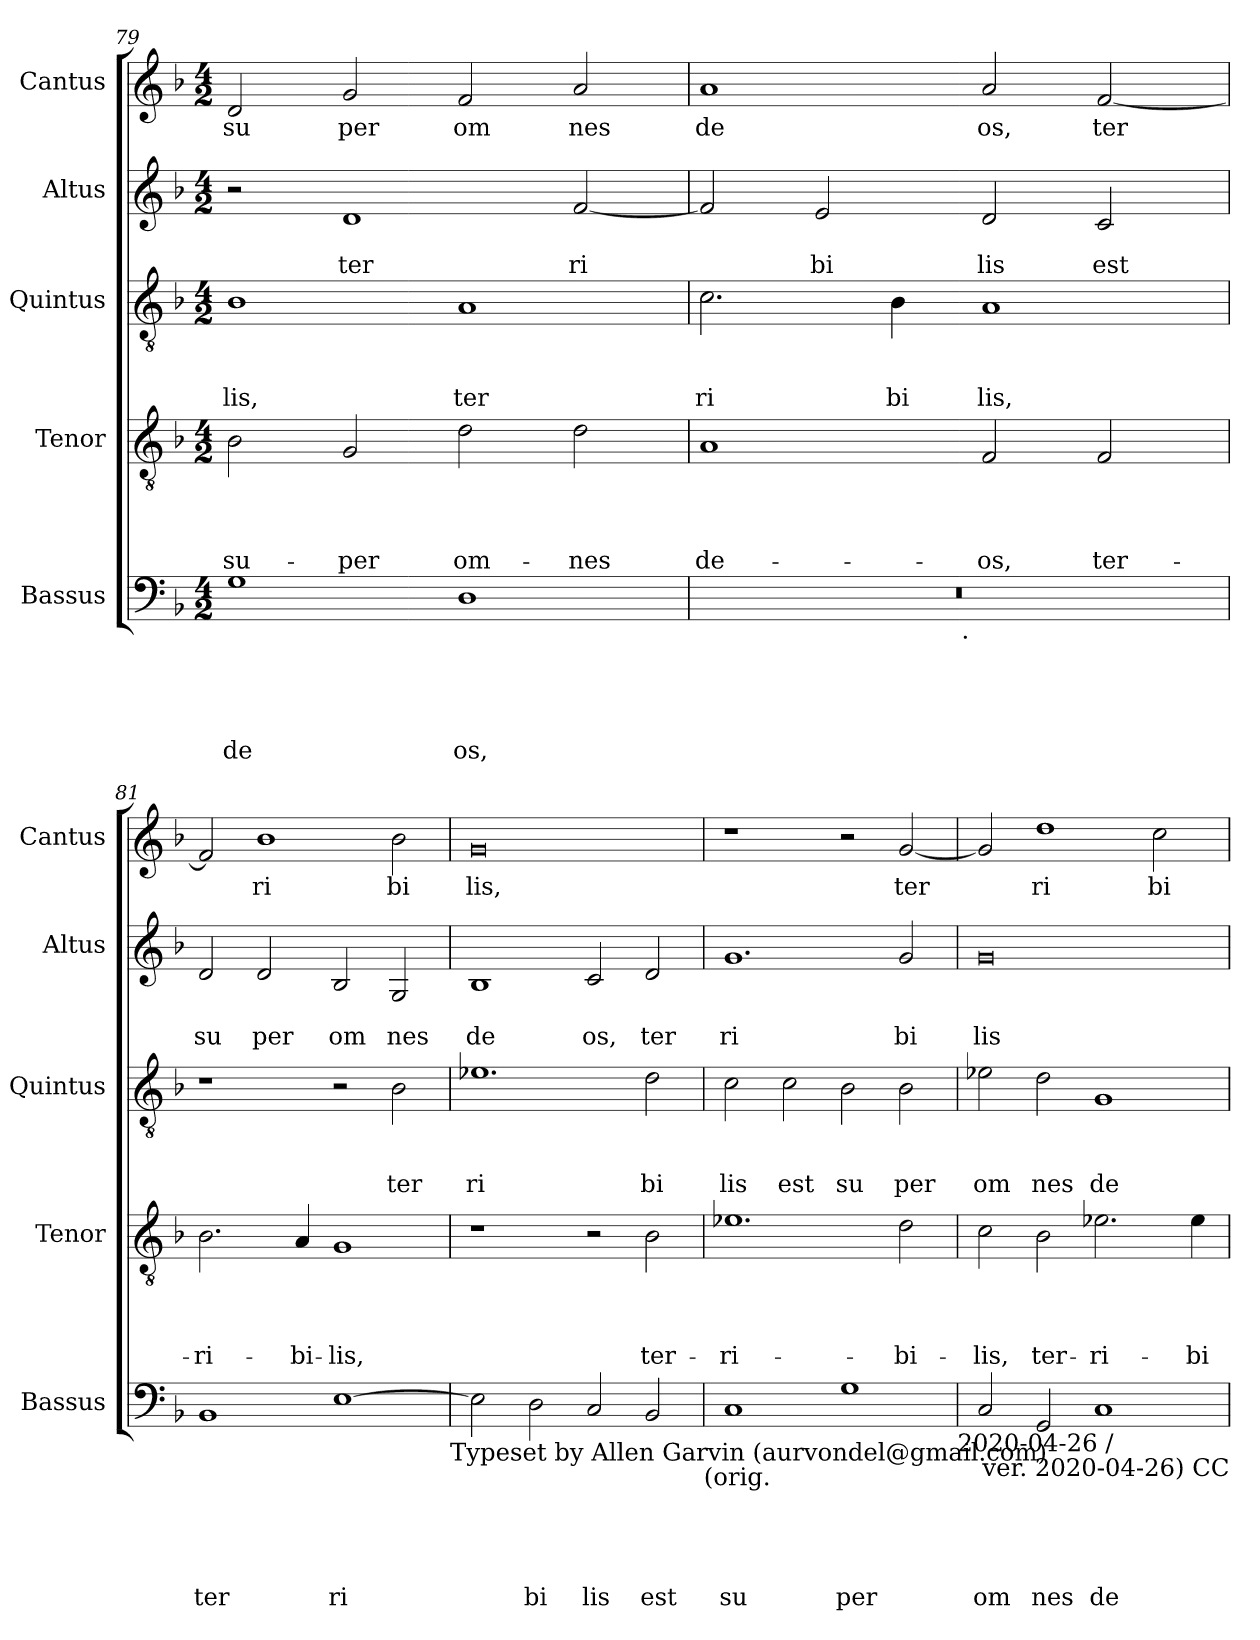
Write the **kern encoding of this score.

**kern	**text	**text	**text	**text	**text	**kern	**text	**text	**text	**text	**kern	**text	**text	**text	**kern	**text	**text	**kern	**text
*part5	*part5	*part5	*part5	*part5	*part5	*part4	*part4	*part4	*part4	*part4	*part3	*part3	*part3	*part3	*part2	*part2	*part2	*part1	*part1
*staff5	*staff5	*staff5	*staff5	*staff5	*staff5	*staff4	*staff4	*staff4	*staff4	*staff4	*staff3	*staff3	*staff3	*staff3	*staff2	*staff2	*staff2	*staff1	*staff1
*I"Bassus	*	*	*	*	*	*I"Tenor	*	*	*	*	*I"Quintus	*	*	*	*I"Altus	*	*	*I"Cantus	*
*I'Bassus	*	*	*	*	*	*I'Tenor	*	*	*	*	*I'Quintus	*	*	*	*I'Altus	*	*	*I'Cantus	*
!!LO:LB:g=z
*clefF4	*	*	*	*	*	*clefGv2	*	*	*	*	*clefGv2	*	*	*	*clefG2	*	*	*clefG2	*
*ITrd-3c-5	*	*	*	*	*	*	*	*	*	*	*ITrd-3c-5	*	*	*	*ITrd-3c-5	*	*	*ITrd-3c-5	*
*k[b-e-]	*	*	*	*	*	*k[b-]	*	*	*	*	*k[b-e-]	*	*	*	*k[b-e-]	*	*	*k[b-e-]	*
*B-:	*	*	*	*	*	*F:	*	*	*	*	*B-:	*	*	*	*B-:	*	*	*B-:	*
*M4/2	*	*	*	*	*	*M4/2	*	*	*	*	*M4/2	*	*	*	*M4/2	*	*	*M4/2	*
=79	=79	=79	=79	=79	=79	=79	=79	=79	=79	=79	=79	=79	=79	=79	=79	=79	=79	=79	=79
!	!	!	!	!	!LO:LY:b	!	!	!	!	!LO:LY:b	!	!	!	!LO:LY:b	!	!	!	!	!LO:LY:b
1c	.	.	.	.	de	2B-\	.	.	.	su-	1e-	.	.	lis,	2r	.	.	2g/	su
!	!	!	!	!	!	!	!	!	!	!LO:LY:b	!	!	!	!	!	!	!LO:LY:b	!	!LO:LY:b
.	.	.	.	.	.	2G/	.	.	.	-per	.	.	.	.	1g	.	ter	2cc/	per
!	!	!	!	!	!LO:LY:b	!	!	!	!	!LO:LY:b	!	!	!	!LO:LY:b	!	!	!	!	!LO:LY:b
1G	.	.	.	.	os,	2d\	.	.	.	om-	1d	.	.	ter	.	.	.	2b-/	om
!	!	!	!	!	!	!	!	!	!	!LO:LY:b	!	!	!	!	!	!	!LO:LY:b	!	!LO:LY:b
.	.	.	.	.	.	2d\	.	.	.	-nes	.	.	.	.	[<2b-/	.	ri	2dd/	nes
=80	=80	=80	=80	=80	=80	=80	=80	=80	=80	=80	=80	=80	=80	=80	=80	=80	=80	=80	=80
!	!	!	!	!	!	!	!	!	!	!LO:LY:b	!	!	!	!LO:LY:b	!	!	!	!	!LO:LY:b
*^	*	*	*	*	*	*	*	*	*	*	*	*	*	*	*	*	*	*	*
0r	2ryy	.	.	.	.	.	1A	.	.	.	de-	2.f\	.	.	ri	2b-/]	.	.	1dd	de
!	!	!	!	!	!	!	!	!	!	!	!	!	!	!	!	!	!	!LO:LY:b	!	!
.	4...ryy	.	.	.	.	.	.	.	.	.	.	.	.	.	.	2a/	.	bi	.	.
!	!	!	!	!	!	!	!	!	!	!	!	!	!	!	!LO:LY:b	!	!	!	!	!
.	.	.	.	.	.	.	.	.	.	.	.	4e-\	.	.	bi	.	.	.	.	.
!	!LO:TX:b:t=.	!	!	!	!	!	!	!	!	!	!	!	!	!	!	!	!	!	!	!
.	1ryy	.	.	.	.	.	.	.	.	.	.	.	.	.	.	.	.	.	.	.
!	!	!	!	!	!	!	!	!	!	!	!LO:LY:b	!	!	!	!LO:LY:b	!	!	!LO:LY:b	!	!LO:LY:b
.	.	.	.	.	.	.	2F/	.	.	.	-os,	1d	.	.	lis,	2g/	.	lis	2dd/	os,
!	!	!	!	!	!	!	!	!	!	!	!LO:LY:b	!	!	!	!	!	!	!LO:LY:b	!	!LO:LY:b
.	.	.	.	.	.	.	2F/	.	.	.	ter-	.	.	.	.	2f/	.	est	[<2b-/	ter
.	32ryy	.	.	.	.	.	.	.	.	.	.	.	.	.	.	.	.	.	.	.
=81	=81	=81	=81	=81	=81	=81	=81	=81	=81	=81	=81	=81	=81	=81	=81	=81	=81	=81	=81	=81
!	!	!	!	!	!	!LO:LY:b	!	!	!	!	!LO:LY:b	!	!	!	!	!	!	!LO:LY:b	!	!
*v	*v	*	*	*	*	*	*	*	*	*	*	*	*	*	*	*	*	*	*	*
1E-	.	.	.	.	ter	2.B-\	.	.	.	-ri-	1r	.	.	.	2g/	.	su	2b-/]	.
!	!	!	!	!	!	!	!	!	!	!	!	!	!	!	!	!	!LO:LY:b	!	!LO:LY:b
.	.	.	.	.	.	.	.	.	.	.	.	.	.	.	2g/	.	per	1ee-	ri
!	!	!	!	!	!	!	!	!	!	!LO:LY:b	!	!	!	!	!	!	!	!	!
.	.	.	.	.	.	4A/	.	.	.	-bi-	.	.	.	.	.	.	.	.	.
!	!	!	!	!	!LO:LY:b	!	!	!	!	!LO:LY:b	!	!	!	!	!	!	!LO:LY:b	!	!
[>1A	.	.	.	.	ri	1G	.	.	.	-lis,	2r	.	.	.	2e-/	.	om	.	.
!	!	!	!	!	!	!	!	!	!	!	!	!	!	!LO:LY:b	!	!	!LO:LY:b	!	!LO:LY:b
.	.	.	.	.	.	.	.	.	.	.	2e-\	.	.	ter	2c/	.	nes	2ee-\	bi
!LO:TX:b:t=Typeset by Allen Garvin (aurvondel@gmail.com)	!	!	!	!	!	!	!	!	!	!	!	!	!	!	!	!	!	!	!
=82	=82	=82	=82	=82	=82	=82	=82	=82	=82	=82	=82	=82	=82	=82	=82	=82	=82	=82	=82
!	!	!	!	!	!	!	!	!	!	!	!	!	!	!LO:LY:b	!	!	!LO:LY:b	!	!LO:LY:b
2A\]	.	.	.	.	.	1r	.	.	.	.	1.a-	.	.	ri	1e-	.	de	0cc	lis,
!	!	!	!	!	!LO:LY:b	!	!	!	!	!	!	!	!	!	!	!	!	!	!
2G\	.	.	.	.	bi	.	.	.	.	.	.	.	.	.	.	.	.	.	.
!	!	!	!	!	!LO:LY:b	!	!	!	!	!	!	!	!	!	!	!	!LO:LY:b	!	!
2F/	.	.	.	.	lis	2r	.	.	.	.	.	.	.	.	2f/	.	os,	.	.
!	!	!	!	!	!LO:LY:b	!	!	!	!	!LO:LY:b	!	!	!	!LO:LY:b	!	!	!LO:LY:b	!	!
2E-/	.	.	.	.	est	2B-\	.	.	.	ter-	2g\	.	.	bi	2g/	.	ter	.	.
!LO:TX:b:t=(orig.	!	!	!	!	!	!	!	!	!	!	!	!	!	!	!	!	!	!	!
=83	=83	=83	=83	=83	=83	=83	=83	=83	=83	=83	=83	=83	=83	=83	=83	=83	=83	=83	=83
!	!	!	!	!	!LO:LY:b	!	!	!	!	!LO:LY:b	!	!	!	!LO:LY:b	!	!	!LO:LY:b	!	!
1F	.	.	.	.	su	1.e-X	.	.	.	-ri-	2f\	.	.	lis	1.cc	.	ri	1r	.
!	!	!	!	!	!	!	!	!	!	!	!	!	!	!LO:LY:b	!	!	!	!	!
.	.	.	.	.	.	.	.	.	.	.	2f\	.	.	est	.	.	.	.	.
!	!	!	!	!	!LO:LY:b	!	!	!	!	!	!	!	!	!LO:LY:b	!	!	!	!	!
1c	.	.	.	.	per	.	.	.	.	.	2e-\	.	.	su	.	.	.	2r	.
!	!	!	!	!	!	!	!	!	!	!LO:LY:b	!	!	!	!LO:LY:b	!	!	!LO:LY:b	!	!LO:LY:b
.	.	.	.	.	.	2d\	.	.	.	-bi-	2e-\	.	.	per	2cc/	.	bi	[<2cc/	ter
!LO:TX:b:t=2020-04-26 /	!	!	!	!	!	!	!	!	!	!	!	!	!	!	!	!	!	!	!
=84	=84	=84	=84	=84	=84	=84	=84	=84	=84	=84	=84	=84	=84	=84	=84	=84	=84	=84	=84
!	!	!	!	!	!LO:LY:b	!	!	!	!	!LO:LY:b	!	!	!	!LO:LY:b	!	!	!LO:LY:b	!	!
2F/	.	.	.	.	om	2c\	.	.	.	-lis,	2a-\	.	.	om	0cc	.	lis	2cc/]	.
!	!	!	!	!	!LO:LY:b	!	!	!	!	!LO:LY:b	!	!	!	!LO:LY:b	!	!	!	!	!LO:LY:b
2C/	.	.	.	.	nes	2B-\	.	.	.	ter-	2g\	.	.	nes	.	.	.	1gg	ri
!	!	!	!	!	!LO:LY:b	!	!	!	!	!LO:LY:b	!	!	!	!LO:LY:b	!	!	!	!	!
1F	.	.	.	.	de	2.e-\	.	.	.	-ri-	1c	.	.	de	.	.	.	.	.
!	!	!	!	!	!	!	!	!	!	!	!	!	!	!	!	!	!	!	!LO:LY:b
.	.	.	.	.	.	.	.	.	.	.	.	.	.	.	.	.	.	2ff\	bi
!	!	!	!	!	!	!	!	!	!	!LO:LY:b	!	!	!	!	!	!	!	!	!
.	.	.	.	.	.	4e-\	.	.	.	-bi-	.	.	.	.	.	.	.	.	.
!LO:TX:b:t=ver. 2020-04-26) CC	!	!	!	!	!	!	!	!	!	!	!	!	!	!	!	!	!	!	!
=	=	=	=	=	=	=	=	=	=	=	=	=	=	=	=	=	=	=	=
*-	*-	*-	*-	*-	*-	*-	*-	*-	*-	*-	*-	*-	*-	*-	*-	*-	*-	*-	*-
